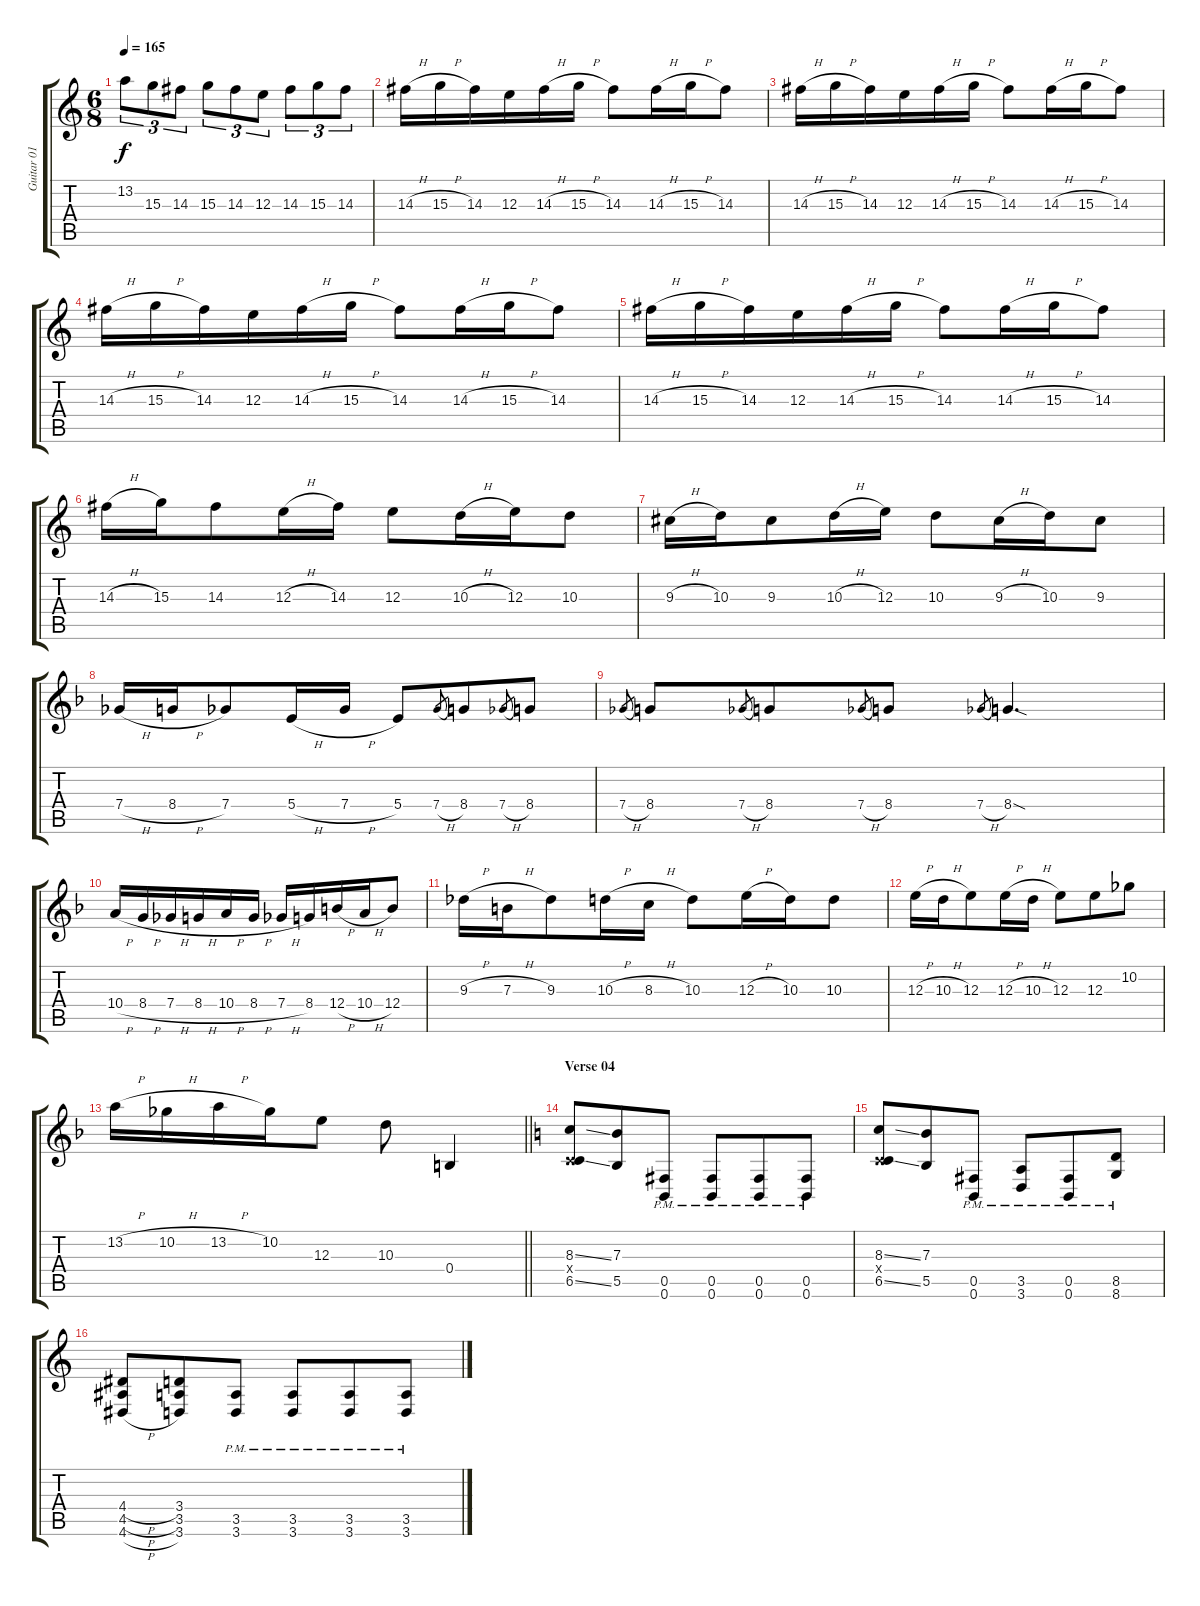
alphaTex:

\track ("Guitar 01" "Guitar 01") {instrument overdrivenguitar}
\staff {score tabs}
\tuning (Db4 Ab3 E3 B2 Gb2 B1) {hide}
\ts (6 8)
\tempo 165
\clef g2
\ks c
13.2.8{tu (3 2) dy f} 15.3.8{tu (3 2)} 14.3.8{tu (3 2)} 15.3.8{tu (3 2)} 14.3.8{tu (3 2)} 12.3.8{tu (3 2)} 14.3.8{tu (3 2)} 15.3.8{tu (3 2)} 14.3.8{tu (3 2)} |
14.3{h}.16 15.3{h}.16 14.3.16 12.3.16 14.3{h}.16 15.3{h}.16 14.3.8 14.3{h}.16 15.3{h}.16 14.3.8 |
14.3{h}.16 15.3{h}.16 14.3.16 12.3.16 14.3{h}.16 15.3{h}.16 14.3.8 14.3{h}.16 15.3{h}.16 14.3.8 |
14.3{h}.16 15.3{h}.16 14.3.16 12.3.16 14.3{h}.16 15.3{h}.16 14.3.8 14.3{h}.16 15.3{h}.16 14.3.8 |
14.3{h}.16 15.3{h}.16 14.3.16 12.3.16 14.3{h}.16 15.3{h}.16 14.3.8 14.3{h}.16 15.3{h}.16 14.3.8 |
14.3{h}.16 15.3.16 14.3.8 12.3{h}.16 14.3.16 12.3.8 10.3{h}.16 12.3.16 10.3.8 |
9.3{h}.16 10.3.16 9.3.8 10.3{h}.16 12.3.16 10.3.8 9.3{h}.16 10.3.16 9.3.8 |
\ks dminor
7.4{h}.16{volume 9} 8.4{h}.16 7.4.8 5.4{h}.16 7.4{h}.16 5.4.8 7.4{h}.8{gr} 8.4.8 7.4{h}.8{gr} 8.4.8 |
7.4{h}.8{gr} 8.4.8 7.4{h}.8{gr} 8.4.8 7.4{h}.8{gr} 8.4.8 7.4{h}.8{gr} 8.4{sod}.4{d} |
10.4{h}.16 8.4{h}.16 7.4{h}.16 8.4{h}.16 10.4{h}.16 8.4{h}.16 7.4{h}.16 8.4.16 12.4{h}.16 10.4{h}.16 12.4.8 |
9.3{h}.16 7.3{h}.16 9.3.8 10.3{h}.16 8.3{h}.16 10.3.8 12.3{h}.16 10.3.16 10.3.8 |
12.3{h}.16 10.3{h}.16 12.3.8 12.3{h}.16 10.3{h}.16 12.3.8 12.3.8 10.2.8 |
\barLineRight lightlight
13.2{h}.16 10.2{h}.16 13.2{h}.16 10.2.16 12.3.8 10.3.8 0.4.4 |
\section ("" "Verse 04")
\ks c
(8.3{ss} 1.4{x} 6.5{ss}).8{volume 12} (7.3 5.5).8 (0.5{pm} 0.6{pm}).8 (0.5{pm} 0.6{pm}).8 (0.5{pm} 0.6{pm}).8 (0.5{pm} 0.6{pm}).8 |
(8.3{ss} 1.4{x} 6.5{ss}).8 (7.3 5.5).8 (0.5{pm} 0.6{pm}).8 (3.5{pm} 3.6{pm}).8 (0.5{pm} 0.6{pm}).8 (8.5{pm} 8.6{pm}).8 |
(4.4{h} 4.5{h} 4.6{h}).8 (3.4 3.5 3.6).8 (3.5{pm} 3.6{pm}).8 (3.5{pm} 3.6{pm}).8 (3.5{pm} 3.6{pm}).8 (3.5{pm} 3.6{pm}).8
